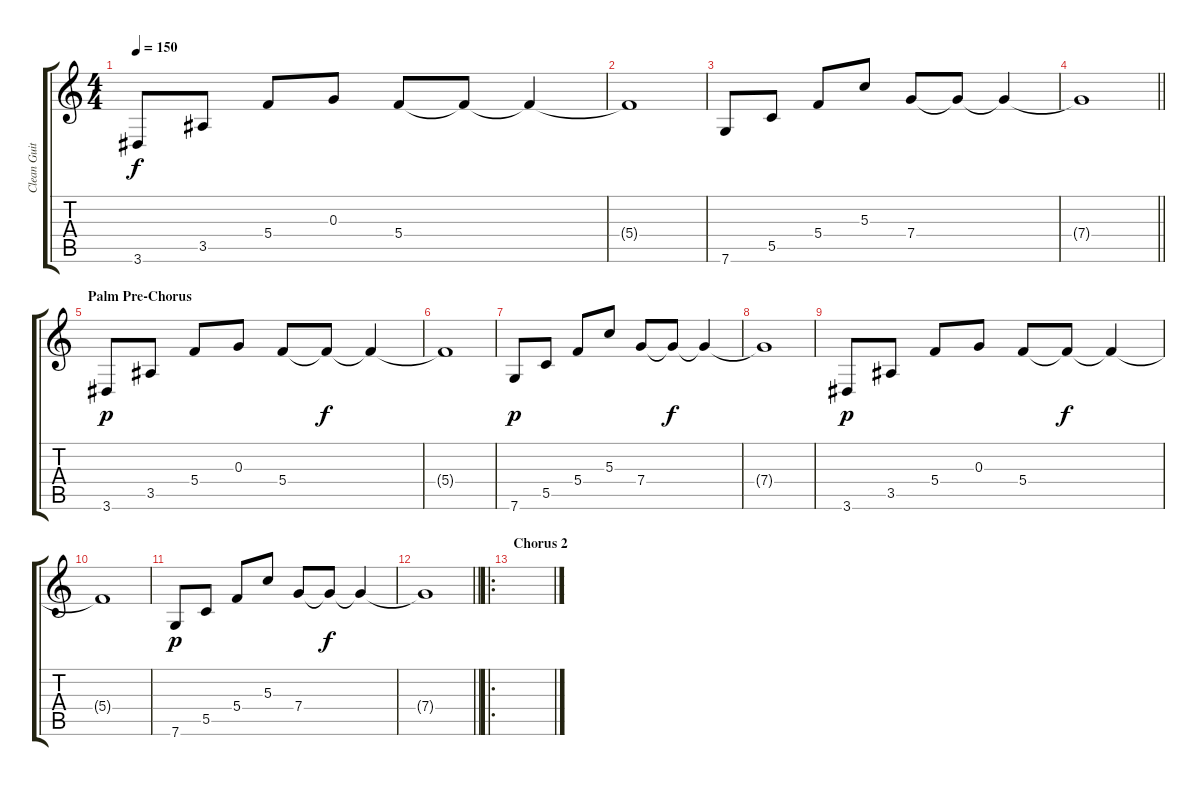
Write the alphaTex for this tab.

\track ("Clean Guitar 1" "Clean Guit") {instrument electricguitarclean}
\staff {score tabs}
\tuning (E4 C4 G3 C3 G2 C2) {hide}
\ts (4 4)
\tempo 150
\clef g2
\ks c
3.6.8{dy f} 3.5.8 5.4.8 0.3.8 5.4.8 5.4{t}.8 5.4{t}.4 |
5.4{t}.1 |
7.6.8 5.5.8 5.4.8 5.3.8 7.4.8 7.4{t}.8 7.4{t}.4 |
\barLineRight lightlight
7.4{t}.1 |
\section ("" "Palm Pre-Chorus")
3.6.8{dy p} 3.5.8 5.4.8 0.3.8 5.4.8 5.4{t}.8{dy f} 5.4{t}.4 |
5.4{t}.1 |
7.6.8{dy p} 5.5.8 5.4.8 5.3.8 7.4.8 7.4{t}.8{dy f} 7.4{t}.4 |
7.4{t}.1 |
3.6.8{dy p} 3.5.8 5.4.8 0.3.8 5.4.8 5.4{t}.8{dy f} 5.4{t}.4 |
5.4{t}.1 |
7.6.8{dy p} 5.5.8 5.4.8 5.3.8 7.4.8 7.4{t}.8{dy f} 7.4{t}.4 |
\barLineRight lightlight
7.4{t}.1 |
\ro
\section ("" "Chorus 2")
